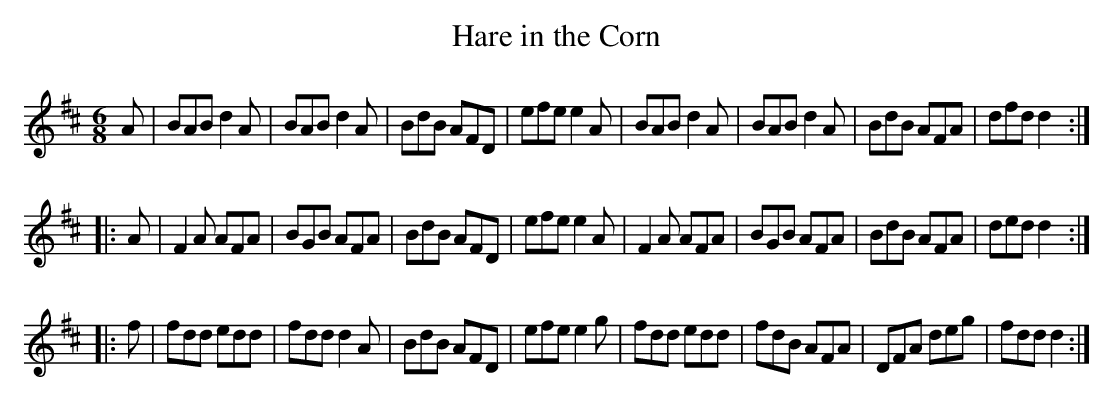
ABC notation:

X:1
T:Hare in the Corn
M:6/8
L:1/8
K:D
A|BAB d2A|BAB d2A|BdB AFD|efe e2A|BAB d2A|BAB d2A|BdB AFA|dfd d2::
A|F2A AFA|BGB AFA|BdB AFD|efe e2A|F2A AFA|BGB AFA|BdB AFA|ded d2::
f|fdd edd|fdd d2A|BdB AFD|efe e2g|fdd edd|fdB AFA|DFA deg|fdd d2:|
